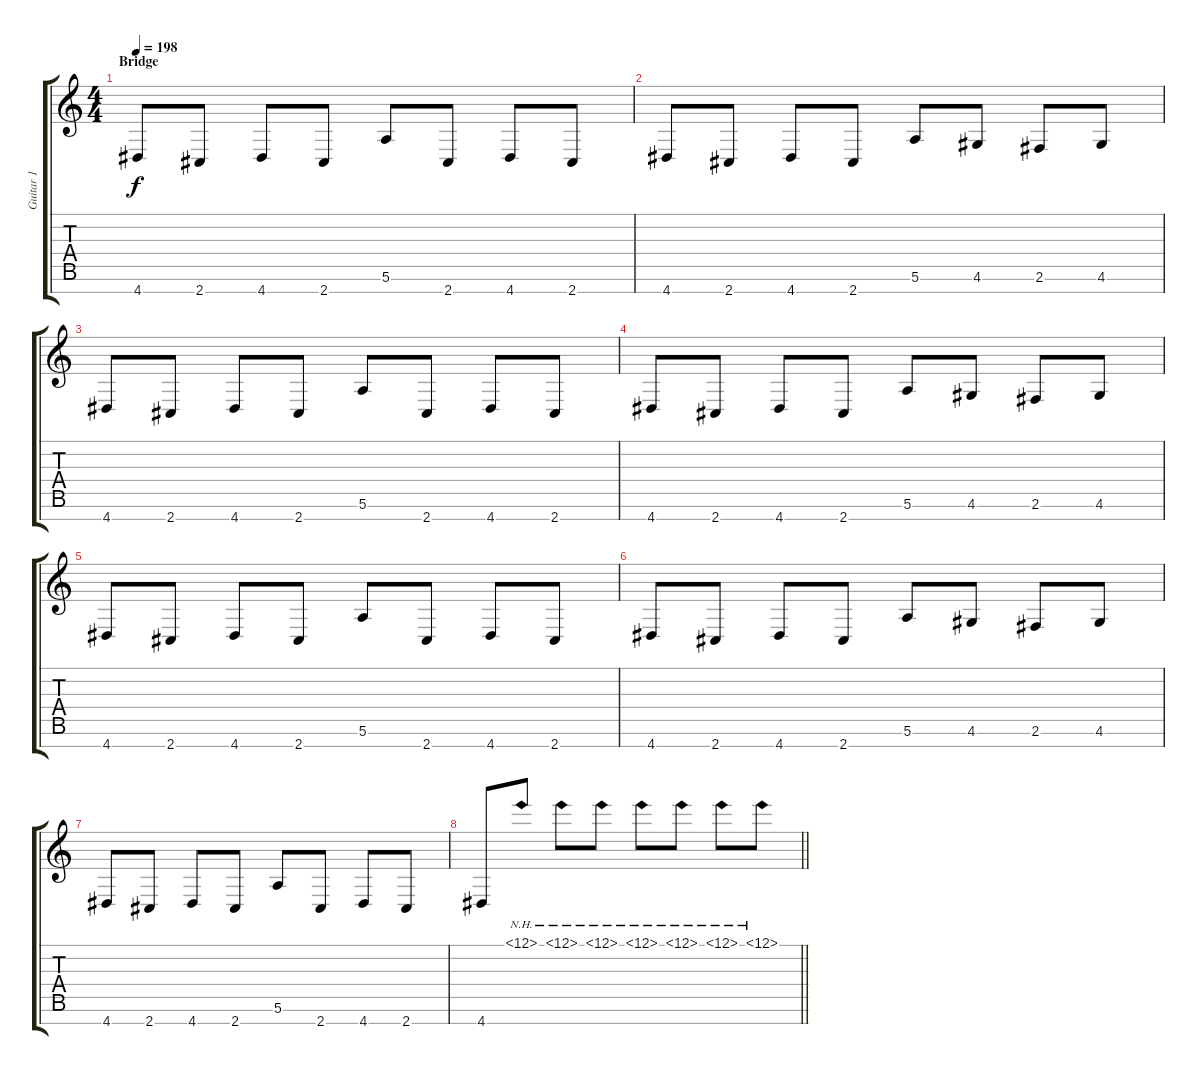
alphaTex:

\track ("Guitar 1" "Guitar 1") {instrument electricguitarclean}
\staff {score tabs}
\tuning (E4 B3 G3 D3 A2 E2 B1) {hide}
\ts (4 4)
\section ("" "Bridge")
\tempo 198
\clef g2
\ks c
4.7.8{dy f instrument distortionguitar} 2.7.8 4.7.8 2.7.8 5.6.8 2.7.8 4.7.8 2.7.8 |
4.7.8 2.7.8 4.7.8 2.7.8 5.6.8 4.6.8 2.6.8 4.6.8 |
4.7.8 2.7.8 4.7.8 2.7.8 5.6.8 2.7.8 4.7.8 2.7.8 |
4.7.8 2.7.8 4.7.8 2.7.8 5.6.8 4.6.8 2.6.8 4.6.8 |
4.7.8 2.7.8 4.7.8 2.7.8 5.6.8 2.7.8 4.7.8 2.7.8 |
4.7.8 2.7.8 4.7.8 2.7.8 5.6.8 4.6.8 2.6.8 4.6.8 |
4.7.8 2.7.8 4.7.8 2.7.8 5.6.8 2.7.8 4.7.8 2.7.8 |
\barLineRight lightlight
4.7.8 12.1{nh}.8 12.1{nh}.8 12.1{nh}.8 12.1{nh}.8 12.1{nh}.8 12.1{nh}.8 12.1{nh}.8
